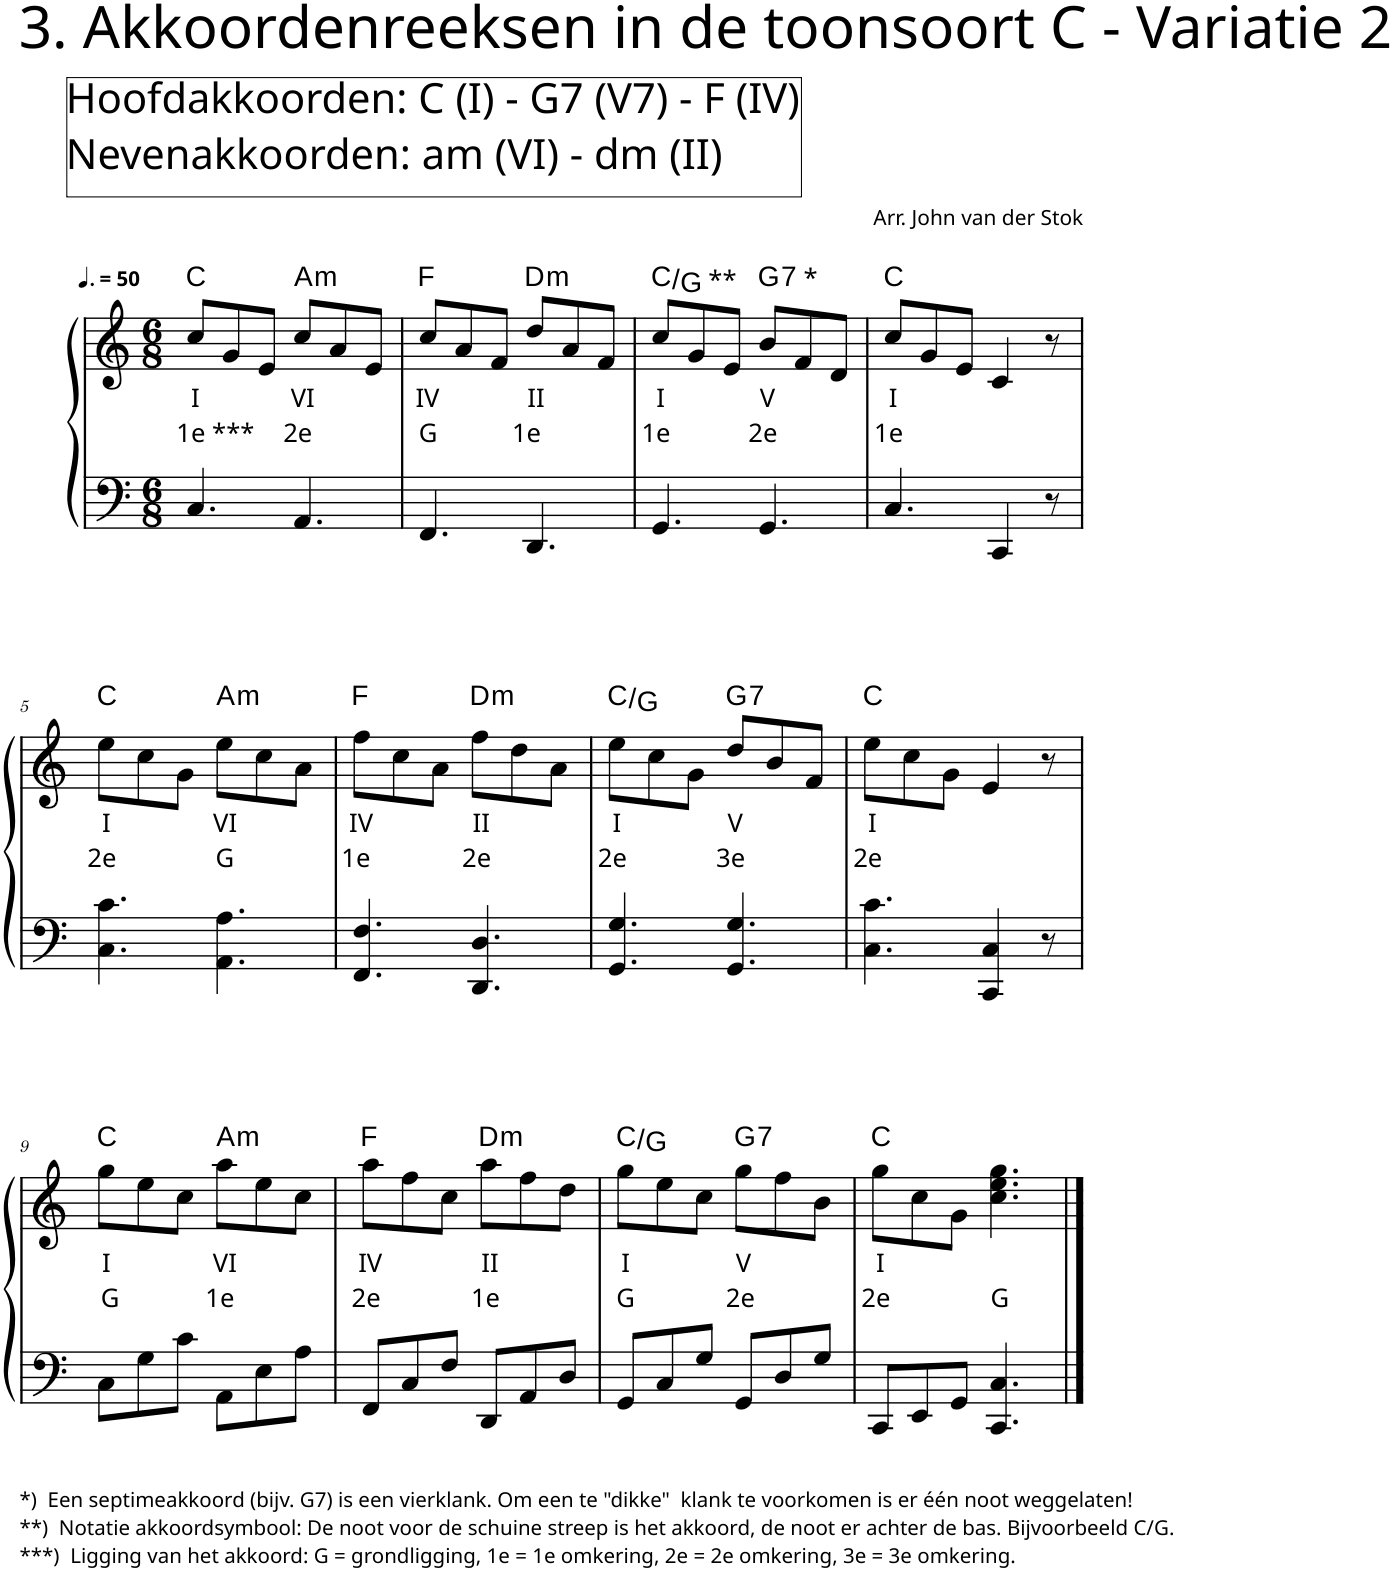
**kern	**kern	**text	**text	**harte
*part1	*part1	*part1	*part1	*part1
*staff2	*staff1	*staff1	*staff1	*
*I"Piano	*	*	*	*
*I'Pno.	*	*	*	*
*clefF4	*clefG2	*	*	*
*k[]	*k[]	*	*	*
*M6/8	*M6/8	*	*	*
*MM75	*MM75	*	*	*
=1	=1	=1	=1	=1
!	!	!LO:LY:b	!LO:LY:b	!
4.C/	8cc/L	I	1e ***	C:maj
.	8g/	.	.	.
.	8e/J	.	.	.
!	!	!LO:LY:b	!LO:LY:b	!LO:H:kt=m
4.AA/	8cc/L	VI	2e	A:min
.	8a/	.	.	.
.	8e/J	.	.	.
=2	=2	=2	=2	=2
!	!	!LO:LY:b	!LO:LY:b	!
4.FF/	8cc/L	IV	G	F:maj
.	8a/	.	.	.
.	8f/J	.	.	.
!	!	!LO:LY:b	!LO:LY:b	!LO:H:kt=m
4.DD/	8dd/L	II	1e	D:min
.	8a/	.	.	.
.	8f/J	.	.	.
=3	=3	=3	=3	=3
!	!LO:TX:a:t=**	!	!	!
!	!	!LO:LY:b	!LO:LY:b	!
4.GG/	8cc/L	I	1e	C:maj/5
.	8g/	.	.	.
.	8e/J	.	.	.
!	!LO:TX:a:t=*	!	!	!
!	!	!LO:LY:b	!LO:LY:b	!LO:H:kt=7
4.GG/	8b/L	V	2e	G:7
.	8f/	.	.	.
.	8d/J	.	.	.
=4	=4	=4	=4	=4
!	!	!LO:LY:b	!LO:LY:b	!
4.C/	8cc/L	I	1e	C:maj
.	8g/	.	.	.
.	8e/J	.	.	.
4CC/	4c/	.	.	.
8r	8r	.	.	.
!!LO:LB:g=z
=5	=5	=5	=5	=5
!	!	!LO:LY:b	!LO:LY:b	!
4.C\ 4.c\	8ee\L	I	2e	C:maj
.	8cc\	.	.	.
.	8g\J	.	.	.
!	!	!LO:LY:b	!LO:LY:b	!LO:H:kt=m
4.AA\ 4.A\	8ee\L	VI	G	A:min
.	8cc\	.	.	.
.	8a\J	.	.	.
=6	=6	=6	=6	=6
!	!	!LO:LY:b	!LO:LY:b	!
4.FF/ 4.F/	8ff\L	IV	1e	F:maj
.	8cc\	.	.	.
.	8a\J	.	.	.
!	!	!LO:LY:b	!LO:LY:b	!LO:H:kt=m
4.DD/ 4.D/	8ff\L	II	2e	D:min
.	8dd\	.	.	.
.	8a\J	.	.	.
=7	=7	=7	=7	=7
!	!	!LO:LY:b	!LO:LY:b	!
4.GG/ 4.G/	8ee\L	I	2e	C:maj/5
.	8cc\	.	.	.
.	8g\J	.	.	.
!	!	!LO:LY:b	!LO:LY:b	!LO:H:kt=7
4.GG/ 4.G/	8dd/L	V	3e	G:7
.	8b/	.	.	.
.	8f/J	.	.	.
=8	=8	=8	=8	=8
!	!	!LO:LY:b	!LO:LY:b	!
4.C\ 4.c\	8ee\L	I	2e	C:maj
.	8cc\	.	.	.
.	8g\J	.	.	.
4CC/ 4C/	4e/	.	.	.
8r	8r	.	.	.
!!LO:LB:g=z
=9	=9	=9	=9	=9
!LO:TX:b:t=*)  Een septimeakkoord (bijv. G7) is een vierklank. Om een te "dikke"  klank te voorkomen is er één noot weggelaten!	!	!	!	!
!LO:TX:b:t=**)  Notatie akkoordsymbool&colon; De noot voor de schuine streep is het akkoord, de noot er achter de bas. Bijvoorbeeld C/G.	!	!	!	!
!LO:TX:b:t=***)  Ligging van het akkoord&colon; G = grondligging, 1e = 1e omkering, 2e = 2e omkering, 3e = 3e omkering.	!	!	!	!
!	!	!LO:LY:b	!LO:LY:b	!
8C\L	8gg\L	I	G	C:maj
8G\	8ee\	.	.	.
8c\J	8cc\J	.	.	.
!	!	!LO:LY:b	!LO:LY:b	!LO:H:kt=m
8AA\L	8aa\L	VI	1e	A:min
8E\	8ee\	.	.	.
8A\J	8cc\J	.	.	.
=10	=10	=10	=10	=10
!	!	!LO:LY:b	!LO:LY:b	!
8FF/L	8aa\L	IV	2e	F:maj
8C/	8ff\	.	.	.
8F/J	8cc\J	.	.	.
!	!	!LO:LY:b	!LO:LY:b	!LO:H:kt=m
8DD/L	8aa\L	II	1e	D:min
8AA/	8ff\	.	.	.
8D/J	8dd\J	.	.	.
=11	=11	=11	=11	=11
!	!	!LO:LY:b	!LO:LY:b	!
8GG/L	8gg\L	I	G	C:maj/5
8C/	8ee\	.	.	.
8G/J	8cc\J	.	.	.
!	!	!LO:LY:b	!LO:LY:b	!LO:H:kt=7
8GG/L	8gg\L	V	2e	G:7
8D/	8ff\	.	.	.
8G/J	8b\J	.	.	.
=12	=12	=12	=12	=12
!	!	!LO:LY:b	!LO:LY:b	!
8CC/L	8gg\L	I	2e	C:maj
8EE/	8cc\	.	.	.
8GG/J	8g\J	.	.	.
!	!	!	!LO:LY:b	!
4.CC/ 4.C/	4.cc\ 4.ee\ 4.gg\	.	G	.
==	==	==	==	==
*-	*-	*-	*-	*-
